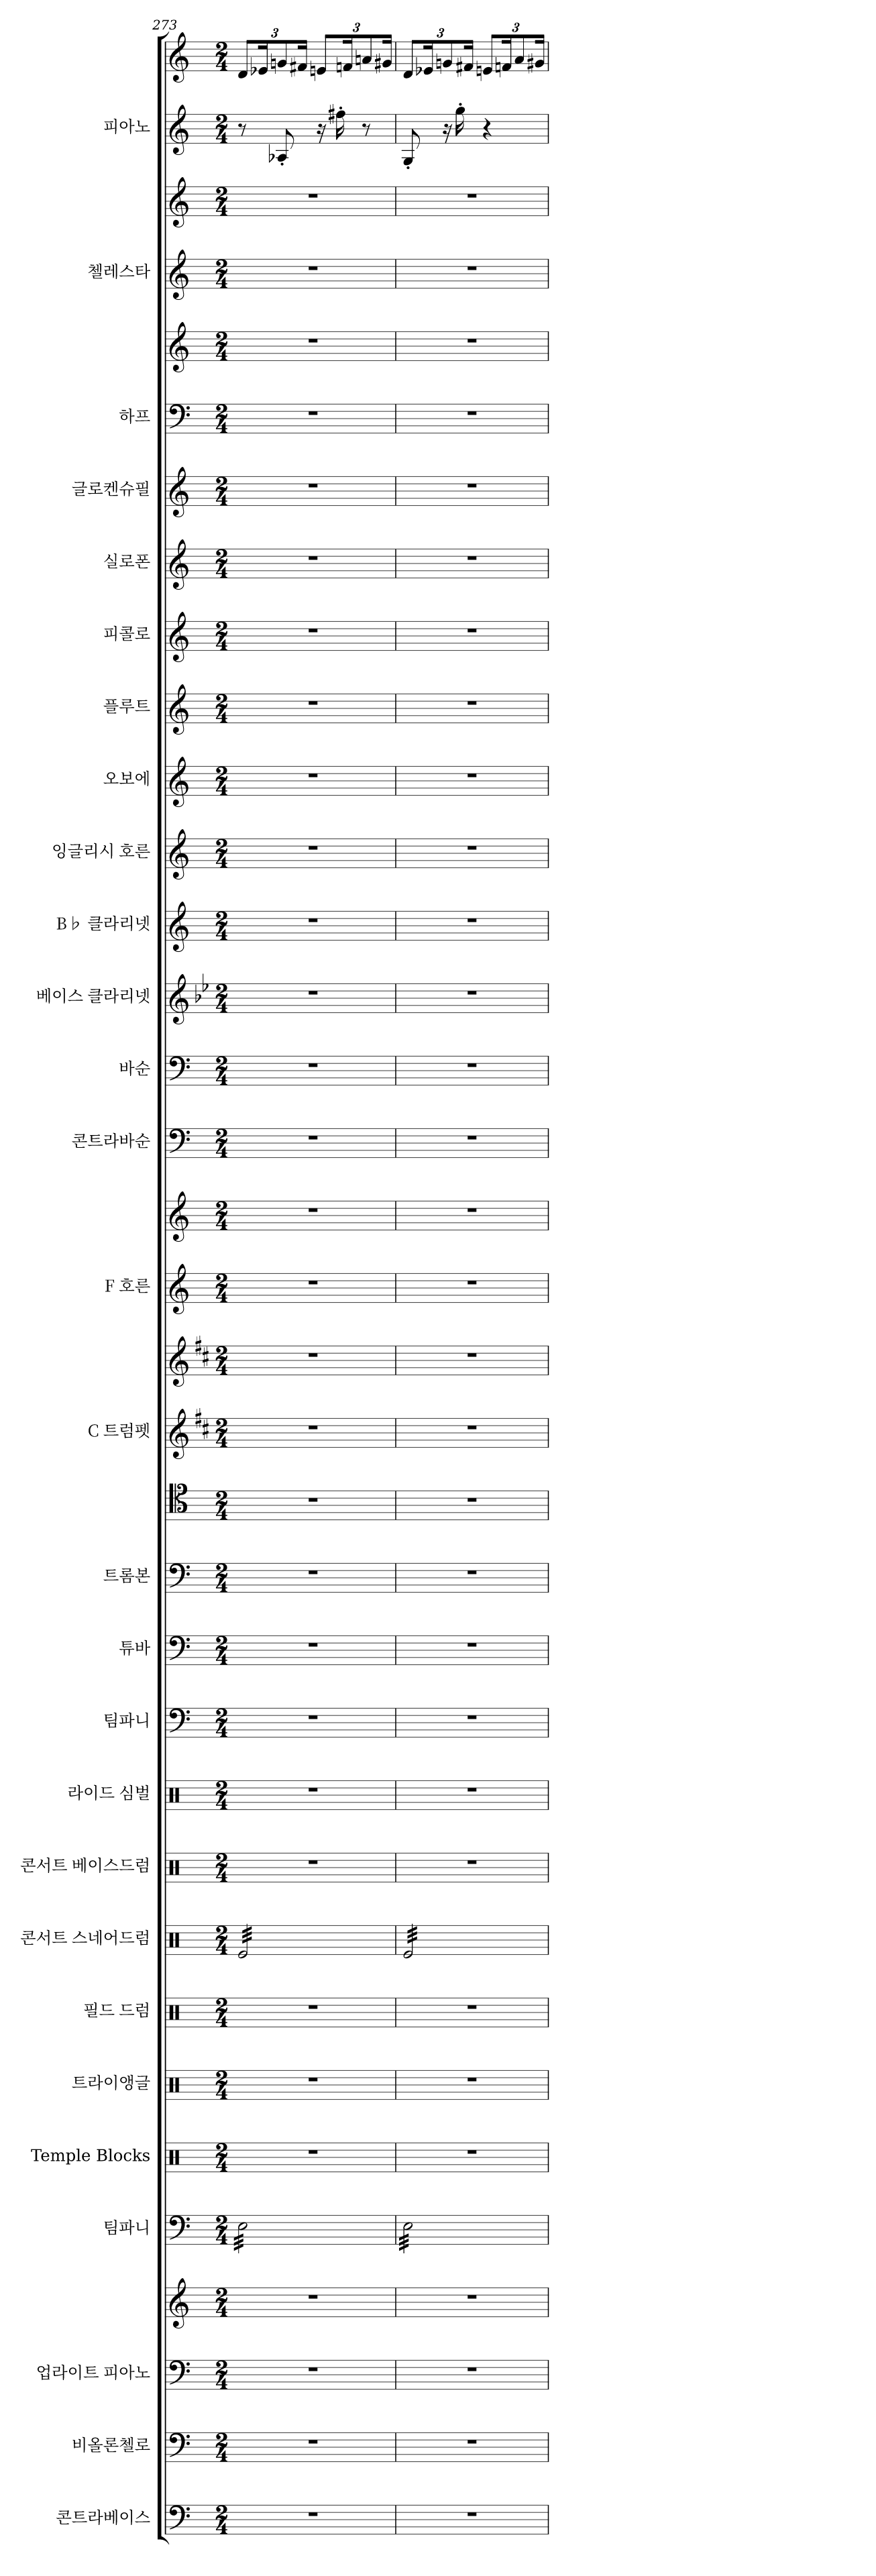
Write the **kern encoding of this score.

**kern	**kern	**kern	**kern	**kern	**kern	**kern	**kern	**kern	**kern	**kern	**kern	**kern	**kern	**kern	**kern	**kern	**kern	**kern	**kern	**kern	**kern	**kern	**kern	**kern	**kern	**kern	**kern	**kern	**kern	**kern	**kern	**kern	**kern	**kern
*part28	*part27	*part26	*part26	*part25	*part24	*part23	*part22	*part21	*part20	*part19	*part18	*part17	*part16	*part16	*part15	*part15	*part14	*part14	*part13	*part12	*part11	*part10	*part9	*part8	*part7	*part6	*part5	*part4	*part3	*part3	*part2	*part2	*part1	*part1
*staff35	*staff34	*staff33	*staff32	*staff31	*staff30	*staff29	*staff28	*staff27	*staff26	*staff25	*staff24	*staff23	*staff22	*staff21	*staff20	*staff19	*staff18	*staff17	*staff16	*staff15	*staff14	*staff13	*staff12	*staff11	*staff10	*staff9	*staff8	*staff7	*staff6	*staff5	*staff4	*staff3	*staff2	*staff1
*I"콘트라베이스	*I"비올론첼로	*I"업라이트 피아노	*	*I"팀파니	*I"Temple Blocks	*I"트라이앵글	*I"필드 드럼	*I"콘서트 스네어드럼	*I"콘서트 베이스드럼	*I"라이드 심벌	*I"팀파니	*I"튜바	*I"트롬본	*	*I"C 트럼펫	*	*I"F 호른	*	*I"콘트라바순	*I"바순	*I"베이스 클라리넷	*I"B♭ 클라리넷	*I"잉글리시 호른	*I"오보에	*I"플루트	*I"피콜로	*I"실로폰	*I"글로켄슈필	*I"하프	*	*I"첼레스타	*	*I"피아노	*
*	*	*	*	*	*I'Tmp. Bl.	*	*	*	*	*	*	*	*	*	*	*	*	*	*	*	*	*	*	*	*	*	*	*	*	*	*	*	*	*
*clefF4	*clefF4	*clefF4	*clefG2	*clefF4	*clefX	*clefX	*clefX	*clefX	*clefX	*clefX	*clefF4	*clefF4	*clefF4	*clefC4	*clefG2	*clefG2	*clefG2	*clefG2	*clefF4	*clefF4	*clefG2	*clefG2	*clefG2	*clefG2	*clefG2	*clefG2	*clefG2	*clefG2	*clefF4	*clefG2	*clefG2	*clefG2	*clefG2	*clefG2
*ITrd7c12	*	*	*	*	*	*	*	*	*	*	*	*	*	*	*ITrd1c2	*ITrd1c2	*ITrd4c7	*ITrd4c7	*ITrd7c12	*	*ITrd8c14	*ITrd1c2	*ITrd4c7	*	*	*ITrd-7c-12	*ITrd-7c-12	*ITrd-14c-24	*	*	*ITrd-7c-12	*ITrd-7c-12	*	*
*k[]	*k[]	*k[]	*k[]	*k[]	*k[]	*k[]	*k[]	*k[]	*k[]	*k[]	*k[]	*k[]	*k[]	*k[]	*k[]	*k[]	*k[b-]	*k[b-]	*k[]	*k[]	*k[b-e-]	*k[b-e-]	*k[b-]	*k[]	*k[]	*k[]	*k[]	*k[]	*k[]	*k[]	*k[]	*k[]	*k[]	*k[]
*M2/4	*M2/4	*M2/4	*M2/4	*M2/4	*M2/4	*M2/4	*M2/4	*M2/4	*M2/4	*M2/4	*M2/4	*M2/4	*M2/4	*M2/4	*M2/4	*M2/4	*M2/4	*M2/4	*M2/4	*M2/4	*M2/4	*M2/4	*M2/4	*M2/4	*M2/4	*M2/4	*M2/4	*M2/4	*M2/4	*M2/4	*M2/4	*M2/4	*M2/4	*M2/4
*	*	*	*	*	*	*	*	*	*	*	*	*	*	*	*	*	*	*	*	*	*	*	*	*	*	*	*	*	*	*	*	*	*	*Xbrackettup
=273	=273	=273	=273	=273	=273	=273	=273	=273	=273	=273	=273	=273	=273	=273	=273	=273	=273	=273	=273	=273	=273	=273	=273	=273	=273	=273	=273	=273	=273	=273	=273	=273	=273	=273
*	*	*	*	*tremolo	*	*	*	*	*	*	*	*	*	*	*	*	*	*	*	*	*	*	*	*	*	*	*	*	*	*	*	*	*	*
*	*	*	*	*	*	*	*	*tremolo	*	*	*	*	*	*	*	*	*	*	*	*	*	*	*	*	*	*	*	*	*	*	*	*	*	*
2r	2r	2r	2r	32E\LLL	2r	2r	2r	32Re/LLL	2r	2r	2r	2r	2r	2r	2r	2r	2r	2r	2r	2r	2r	2r	2r	2r	2r	2r	2r	2r	2r	2r	2r	2r	8r	12d/L
.	.	.	.	32E\	.	.	.	32Re/	.	.	.	.	.	.	.	.	.	.	.	.	.	.	.	.	.	.	.	.	.	.	.	.	.	.
.	.	.	.	32E\	.	.	.	32Re/	.	.	.	.	.	.	.	.	.	.	.	.	.	.	.	.	.	.	.	.	.	.	.	.	.	.
.	.	.	.	.	.	.	.	.	.	.	.	.	.	.	.	.	.	.	.	.	.	.	.	.	.	.	.	.	.	.	.	.	.	24e-X/K
.	.	.	.	32E\	.	.	.	32Re/	.	.	.	.	.	.	.	.	.	.	.	.	.	.	.	.	.	.	.	.	.	.	.	.	.	.
.	.	.	.	32E\	.	.	.	32Re/	.	.	.	.	.	.	.	.	.	.	.	.	.	.	.	.	.	.	.	.	.	.	.	.	8A-X'/	12gn/
.	.	.	.	32E\	.	.	.	32Re/	.	.	.	.	.	.	.	.	.	.	.	.	.	.	.	.	.	.	.	.	.	.	.	.	.	.
.	.	.	.	32E\	.	.	.	32Re/	.	.	.	.	.	.	.	.	.	.	.	.	.	.	.	.	.	.	.	.	.	.	.	.	.	.
.	.	.	.	.	.	.	.	.	.	.	.	.	.	.	.	.	.	.	.	.	.	.	.	.	.	.	.	.	.	.	.	.	.	24f#X/Jk
.	.	.	.	32E\	.	.	.	32Re/	.	.	.	.	.	.	.	.	.	.	.	.	.	.	.	.	.	.	.	.	.	.	.	.	.	.
.	.	.	.	32E\	.	.	.	32Re/	.	.	.	.	.	.	.	.	.	.	.	.	.	.	.	.	.	.	.	.	.	.	.	.	16r	12en/L
.	.	.	.	32E\	.	.	.	32Re/	.	.	.	.	.	.	.	.	.	.	.	.	.	.	.	.	.	.	.	.	.	.	.	.	.	.
.	.	.	.	32E\	.	.	.	32Re/	.	.	.	.	.	.	.	.	.	.	.	.	.	.	.	.	.	.	.	.	.	.	.	.	16ff#X'\	.
.	.	.	.	.	.	.	.	.	.	.	.	.	.	.	.	.	.	.	.	.	.	.	.	.	.	.	.	.	.	.	.	.	.	24fn/K
.	.	.	.	32E\	.	.	.	32Re/	.	.	.	.	.	.	.	.	.	.	.	.	.	.	.	.	.	.	.	.	.	.	.	.	.	.
.	.	.	.	32E\	.	.	.	32Re/	.	.	.	.	.	.	.	.	.	.	.	.	.	.	.	.	.	.	.	.	.	.	.	.	8r	12an/
.	.	.	.	32E\	.	.	.	32Re/	.	.	.	.	.	.	.	.	.	.	.	.	.	.	.	.	.	.	.	.	.	.	.	.	.	.
.	.	.	.	32E\	.	.	.	32Re/	.	.	.	.	.	.	.	.	.	.	.	.	.	.	.	.	.	.	.	.	.	.	.	.	.	.
.	.	.	.	.	.	.	.	.	.	.	.	.	.	.	.	.	.	.	.	.	.	.	.	.	.	.	.	.	.	.	.	.	.	24g#X/Jk
.	.	.	.	32E\JJJ	.	.	.	32Re/JJJ	.	.	.	.	.	.	.	.	.	.	.	.	.	.	.	.	.	.	.	.	.	.	.	.	.	.
=274	=274	=274	=274	=274	=274	=274	=274	=274	=274	=274	=274	=274	=274	=274	=274	=274	=274	=274	=274	=274	=274	=274	=274	=274	=274	=274	=274	=274	=274	=274	=274	=274	=274	=274
2r	2r	2r	2r	32E\LLL	2r	2r	2r	32Re/LLL	2r	2r	2r	2r	2r	2r	2r	2r	2r	2r	2r	2r	2r	2r	2r	2r	2r	2r	2r	2r	2r	2r	2r	2r	8G'/	12d/L
.	.	.	.	32E\	.	.	.	32Re/	.	.	.	.	.	.	.	.	.	.	.	.	.	.	.	.	.	.	.	.	.	.	.	.	.	.
.	.	.	.	32E\	.	.	.	32Re/	.	.	.	.	.	.	.	.	.	.	.	.	.	.	.	.	.	.	.	.	.	.	.	.	.	.
.	.	.	.	.	.	.	.	.	.	.	.	.	.	.	.	.	.	.	.	.	.	.	.	.	.	.	.	.	.	.	.	.	.	24e-X/K
.	.	.	.	32E\	.	.	.	32Re/	.	.	.	.	.	.	.	.	.	.	.	.	.	.	.	.	.	.	.	.	.	.	.	.	.	.
.	.	.	.	32E\	.	.	.	32Re/	.	.	.	.	.	.	.	.	.	.	.	.	.	.	.	.	.	.	.	.	.	.	.	.	16r	12gn/
.	.	.	.	32E\	.	.	.	32Re/	.	.	.	.	.	.	.	.	.	.	.	.	.	.	.	.	.	.	.	.	.	.	.	.	.	.
.	.	.	.	32E\	.	.	.	32Re/	.	.	.	.	.	.	.	.	.	.	.	.	.	.	.	.	.	.	.	.	.	.	.	.	16gg'\	.
.	.	.	.	.	.	.	.	.	.	.	.	.	.	.	.	.	.	.	.	.	.	.	.	.	.	.	.	.	.	.	.	.	.	24f#X/Jk
.	.	.	.	32E\	.	.	.	32Re/	.	.	.	.	.	.	.	.	.	.	.	.	.	.	.	.	.	.	.	.	.	.	.	.	.	.
.	.	.	.	32E\	.	.	.	32Re/	.	.	.	.	.	.	.	.	.	.	.	.	.	.	.	.	.	.	.	.	.	.	.	.	4r	12en/L
.	.	.	.	32E\	.	.	.	32Re/	.	.	.	.	.	.	.	.	.	.	.	.	.	.	.	.	.	.	.	.	.	.	.	.	.	.
.	.	.	.	32E\	.	.	.	32Re/	.	.	.	.	.	.	.	.	.	.	.	.	.	.	.	.	.	.	.	.	.	.	.	.	.	.
.	.	.	.	.	.	.	.	.	.	.	.	.	.	.	.	.	.	.	.	.	.	.	.	.	.	.	.	.	.	.	.	.	.	24fn/K
.	.	.	.	32E\	.	.	.	32Re/	.	.	.	.	.	.	.	.	.	.	.	.	.	.	.	.	.	.	.	.	.	.	.	.	.	.
.	.	.	.	32E\	.	.	.	32Re/	.	.	.	.	.	.	.	.	.	.	.	.	.	.	.	.	.	.	.	.	.	.	.	.	.	12a/
.	.	.	.	32E\	.	.	.	32Re/	.	.	.	.	.	.	.	.	.	.	.	.	.	.	.	.	.	.	.	.	.	.	.	.	.	.
.	.	.	.	32E\	.	.	.	32Re/	.	.	.	.	.	.	.	.	.	.	.	.	.	.	.	.	.	.	.	.	.	.	.	.	.	.
.	.	.	.	.	.	.	.	.	.	.	.	.	.	.	.	.	.	.	.	.	.	.	.	.	.	.	.	.	.	.	.	.	.	24g#X/Jk
.	.	.	.	32E\JJJ	.	.	.	32Re/JJJ	.	.	.	.	.	.	.	.	.	.	.	.	.	.	.	.	.	.	.	.	.	.	.	.	.	.
*	*	*	*	*	*	*	*	*Xtremolo	*	*	*	*	*	*	*	*	*	*	*	*	*	*	*	*	*	*	*	*	*	*	*	*	*	*
*	*	*	*	*Xtremolo	*	*	*	*	*	*	*	*	*	*	*	*	*	*	*	*	*	*	*	*	*	*	*	*	*	*	*	*	*	*
=	=	=	=	=	=	=	=	=	=	=	=	=	=	=	=	=	=	=	=	=	=	=	=	=	=	=	=	=	=	=	=	=	=	=
*-	*-	*-	*-	*-	*-	*-	*-	*-	*-	*-	*-	*-	*-	*-	*-	*-	*-	*-	*-	*-	*-	*-	*-	*-	*-	*-	*-	*-	*-	*-	*-	*-	*-	*-
